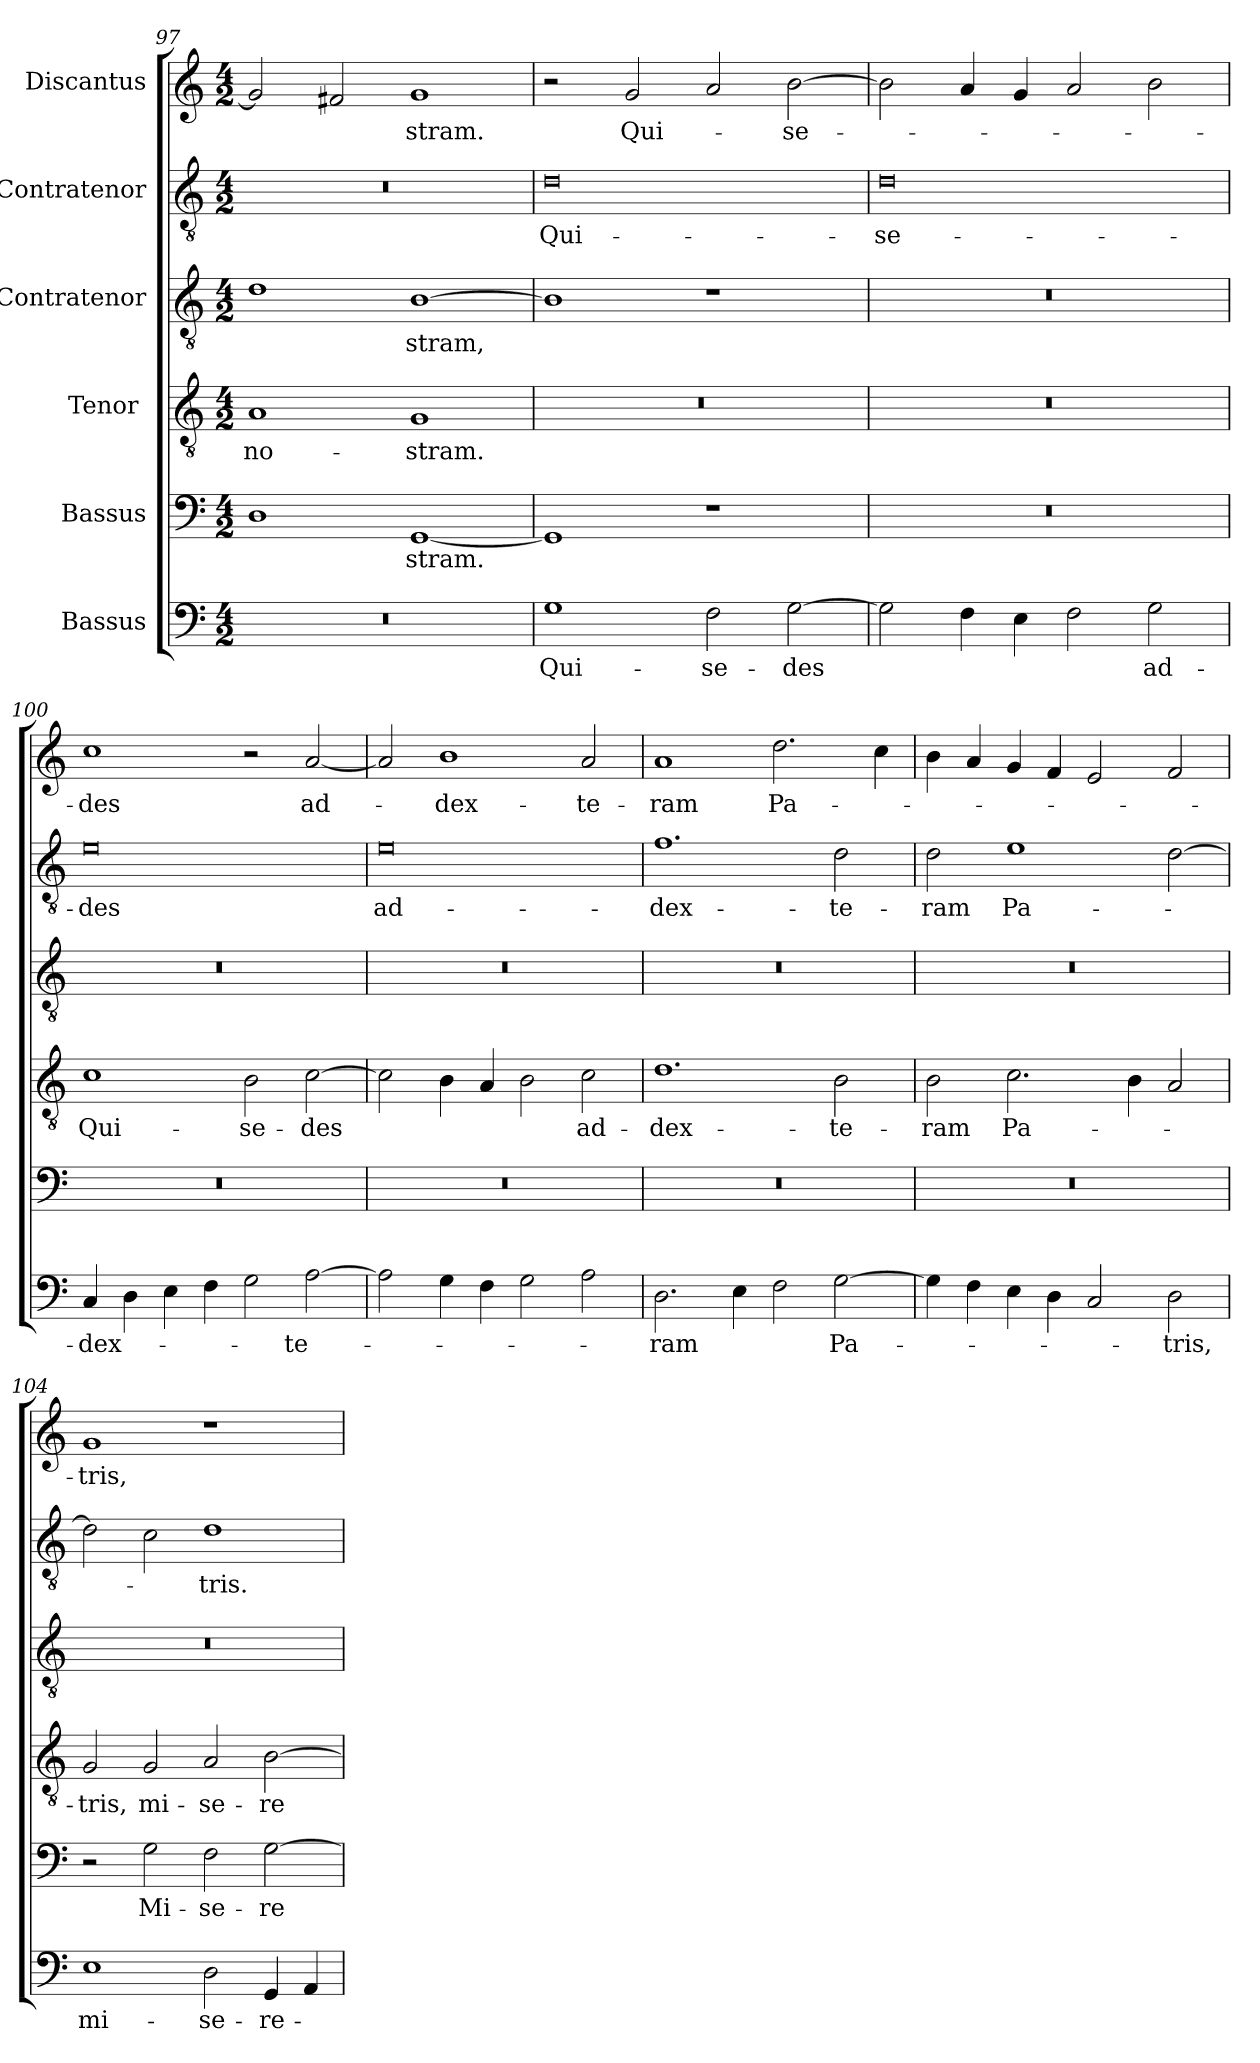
**kern	**text	**kern	**text	**kern	**text	**kern	**text	**kern	**text	**kern	**text
*part6	*part6	*part5	*part5	*part4	*part4	*part3	*part3	*part2	*part2	*part1	*part1
*staff6	*staff6	*staff5	*staff5	*staff4	*staff4	*staff3	*staff3	*staff2	*staff2	*staff1	*staff1
*I"Bassus	*	*I"Bassus	*	*I"Tenor 	*	*I"Contratenor	*	*I"Contratenor	*	*I"Discantus	*
*clefF4	*	*clefF4	*	*clefGv2	*	*clefGv2	*	*clefGv2	*	*clefG2	*
*k[]	*	*k[]	*	*k[]	*	*k[]	*	*k[]	*	*k[]	*
*M4/2	*	*M4/2	*	*M4/2	*	*M4/2	*	*M4/2	*	*M4/2	*
=97	=97	=97	=97	=97	=97	=97	=97	=97	=97	=97	=97
0r	.	1D\	.	1A/	no-	1d\	.	0r	.	2g/]	.
.	.	.	.	.	.	.	.	.	.	2f#X/	.
.	.	[1GG/	-stram.	1G/	-stram.	[1B\	-stram,	.	.	1g/	-stram.
=98	=98	=98	=98	=98	=98	=98	=98	=98	=98	=98	=98
1G\	Qui-	1GG/]	.	0r	.	1B\]	.	0d\	Qui-	2r	.
.	.	.	.	.	.	.	.	.	.	2g/	Qui-
2F\	se-	1r	.	.	.	1r	.	.	.	2a/	.
[2G\	-des	.	.	.	.	.	.	.	.	[2b\	se-
=99	=99	=99	=99	=99	=99	=99	=99	=99	=99	=99	=99
2G\]	.	0r	.	0r	.	0r	.	0d\	se-	2b\]	.
4F\	.	.	.	.	.	.	.	.	.	4a/	.
4E\	.	.	.	.	.	.	.	.	.	4g/	.
2F\	.	.	.	.	.	.	.	.	.	2a/	.
2G\	ad-	.	.	.	.	.	.	.	.	2b\	.
=100	=100	=100	=100	=100	=100	=100	=100	=100	=100	=100	=100
4C/	dex-	0r	.	1c\	Qui-	0r	.	0e\	-des	1cc\	-des
4D\	.	.	.	.	.	.	.	.	.	.	.
4E\	.	.	.	.	.	.	.	.	.	.	.
4F\	.	.	.	.	.	.	.	.	.	.	.
2G\	.	.	.	2B\	se-	.	.	.	.	2r	.
[2A\	-te-	.	.	[2c\	-des	.	.	.	.	[2a/	ad-
=101	=101	=101	=101	=101	=101	=101	=101	=101	=101	=101	=101
2A\]	.	0r	.	2c\]	.	0r	.	0e\	ad-	2a/]	.
4G\	.	.	.	4B\	.	.	.	.	.	1b\	dex-
4F\	.	.	.	4A/	.	.	.	.	.	.	.
2G\	.	.	.	2B\	.	.	.	.	.	.	.
2A\	.	.	.	2c\	ad-	.	.	.	.	2a/	-te-
=102	=102	=102	=102	=102	=102	=102	=102	=102	=102	=102	=102
2.D\	-ram	0r	.	1.d\	dex-	0r	.	1.f\	dex-	1a/	-ram
4E\	.	.	.	.	.	.	.	.	.	.	.
2F\	.	.	.	.	.	.	.	.	.	2.dd\	Pa-
[2G\	Pa-	.	.	2B\	-te-	.	.	2d\	-te-	.	.
.	.	.	.	.	.	.	.	.	.	4cc\	.
=103	=103	=103	=103	=103	=103	=103	=103	=103	=103	=103	=103
4G\]	.	0r	.	2B\	-ram	0r	.	2d\	-ram	4b\	.
4F\	.	.	.	.	.	.	.	.	.	4a/	.
4E\	.	.	.	2.c\	Pa-	.	.	1e\	Pa-	4g/	.
4D\	.	.	.	.	.	.	.	.	.	4f/	.
2C/	.	.	.	.	.	.	.	.	.	2e/	.
.	.	.	.	4B\	.	.	.	.	.	.	.
2D\	-tris,	.	.	2A/	.	.	.	[2d\	.	2f/	.
=104	=104	=104	=104	=104	=104	=104	=104	=104	=104	=104	=104
1E\	mi-	2r	.	2G/	-tris,	0r	.	2d\]	.	1g/	-tris,
.	.	2G\	Mi-	2G/	mi-	.	.	2c\	.	.	.
2D\	-se-	2F\	-se-	2A/	-se-	.	.	1d\	-tris.	1r	.
4GG/	-re-	[2G\	-re-	[2B\	-re-	.	.	.	.	.	.
4AA/	.	.	.	.	.	.	.	.	.	.	.
=	=	=	=	=	=	=	=	=	=	=	=
*-	*-	*-	*-	*-	*-	*-	*-	*-	*-	*-	*-
